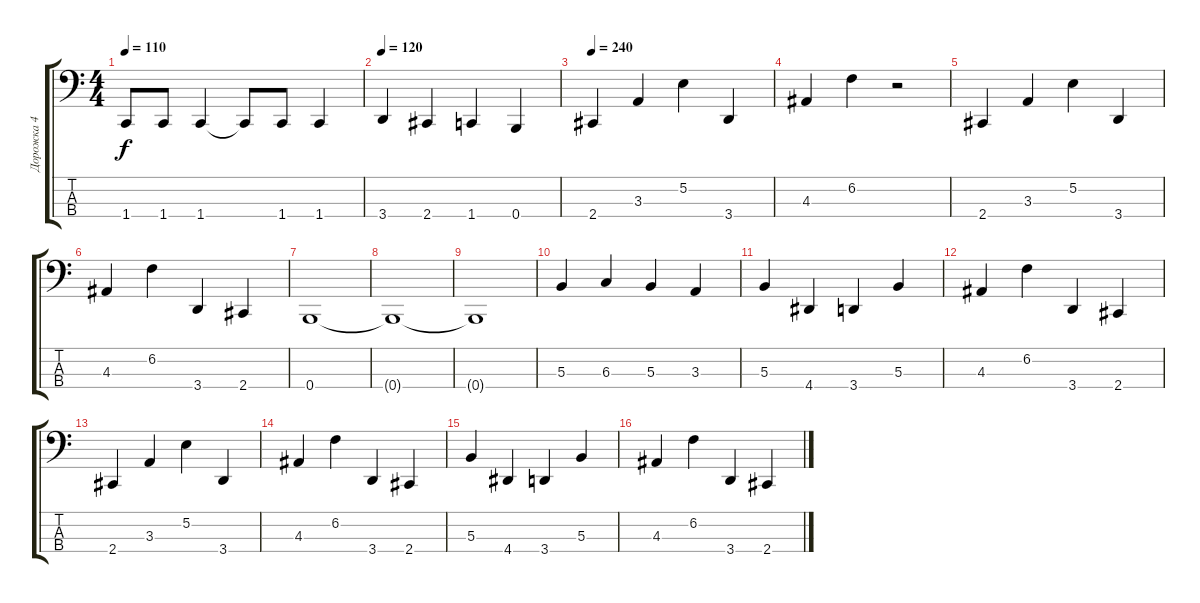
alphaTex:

\track ("Дорожка 4" "Дорожка 4") {instrument electricbasspick}
\staff {score tabs}
\tuning (E2 B1 Gb1 B0) {hide}
\ts (4 4)
\tempo 110
\clef f4
\ks c
1.4.8{dy f} 1.4.8 1.4.4 1.4{t}.8 1.4.8 1.4.4 |
\tempo 120
3.4.4 2.4.4 1.4.4 0.4.4 |
\tempo 240
2.4.4 3.3.4 5.2.4 3.4.4 |
4.3.4 6.2.4 r.2 |
2.4.4 3.3.4 5.2.4 3.4.4 |
4.3.4 6.2.4 3.4.4 2.4.4 |
0.4.1 |
0.4{t}.1 |
0.4{t}.1 |
5.3.4 6.3.4 5.3.4 3.3.4 |
5.3.4 4.4.4 3.4.4 5.3.4 |
4.3.4 6.2.4 3.4.4 2.4.4 |
2.4.4 3.3.4 5.2.4 3.4.4 |
4.3.4 6.2.4 3.4.4 2.4.4 |
5.3.4 4.4.4 3.4.4 5.3.4 |
4.3.4 6.2.4 3.4.4 2.4.4
